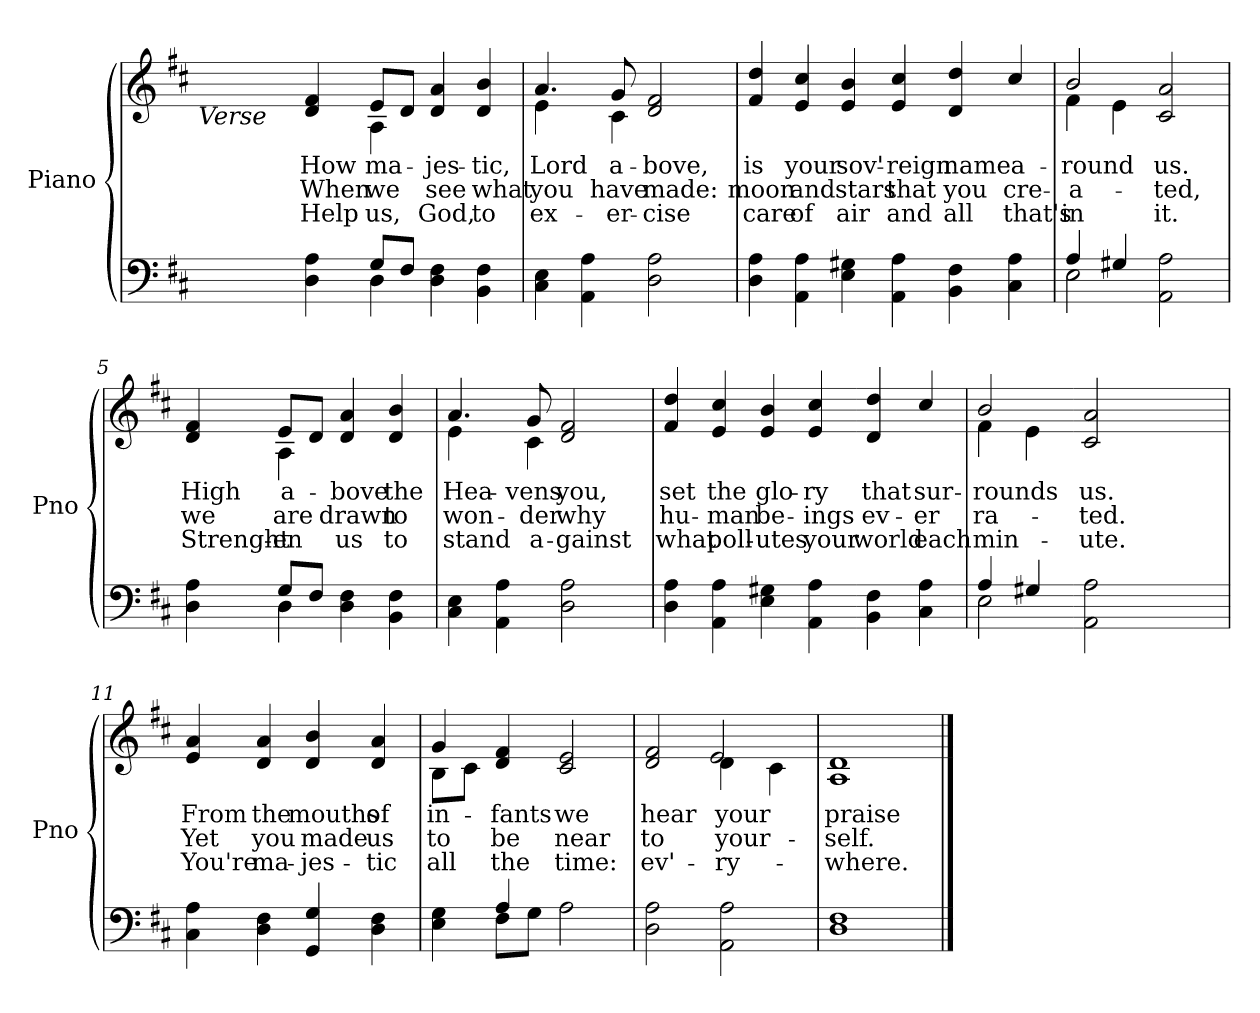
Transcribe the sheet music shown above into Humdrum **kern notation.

**kern	**kern	**text	**text	**text
*part2	*part1	*part1	*part1	*part1
*staff2	*staff1	*staff1	*staff1	*staff1
*I"Piano	*I"Piano	*	*	*
*I'Pno	*I'Pno	*	*	*
*clefF4	*clefG2	*	*	*
*k[f#c#]	*k[f#c#]	*	*	*
=1	=1	=1	=1	=1
*^	*^	*	*	*
!	!	!LO:TX:b:i:t=Verse	!	!	!	!
1ryy	1ryy	1ryy	1ryy	.	.	.
!	!	!	!	!LO:LY:b	!LO:LY:b	!LO:LY:b
4D\ 4A\	4ryy	4d/ 4f#/	4ryy	How	When	Help
!	!	!	!	!LO:LY:b	!LO:LY:b	!LO:LY:b
8G/L	4D\	8e/L	4A\	ma-	we	us,
8F#/J	.	8d/J	.	.	.	.
!	!	!	!	!LO:LY:b	!LO:LY:b	!LO:LY:b
4D\ 4F#\	2ryy	4d/ 4a/	2ryy	-jes-	see	God,
!	!	!	!	!LO:LY:b	!LO:LY:b	!LO:LY:b
4BB\ 4F#\	.	4d/ 4b/	.	-tic,	what	to
*v	*v	*	*	*	*	*
=2	=2	=2	=2	=2	=2
!	!	!	!LO:LY:b	!LO:LY:b	!LO:LY:b
4C#\ 4E\	4e\	4.a/	Lord	you	ex-
4AA\ 4A\	8ryy	.	.	.	.
!	!	!	!LO:LY:b	!LO:LY:b	!LO:LY:b
.	8g/	4c#\	a-	have	-er-
!	!	!	!LO:LY:b	!LO:LY:b	!LO:LY:b
2D\ 2A\	2d/ 2f#/	.	-bove,	made:	-cise
.	.	4.ryy	.	.	.
=3	=3	=3	=3	=3	=3
!	!	!	!LO:LY:b	!LO:LY:b	!LO:LY:b
*	*v	*v	*	*	*
4D\ 4A\	4f#/ 4dd/	is	moon	care
!	!	!LO:LY:b	!LO:LY:b	!LO:LY:b
4AA\ 4A\	4e/ 4cc#/	your	and	of
!	!	!LO:LY:b	!LO:LY:b	!LO:LY:b
4E\ 4G#X\	4e/ 4b/	sov'-	stars	air
!	!	!LO:LY:b	!LO:LY:b	!LO:LY:b
4AA\ 4A\	4e/ 4cc#/	-reign	that	and
!	!	!LO:LY:b	!LO:LY:b	!LO:LY:b
4BB\ 4F#\	4d/ 4dd/	name	you	all
!	!	!LO:LY:b	!LO:LY:b	!LO:LY:b
4C#\ 4A\	4cc#/	a-	cre-	that's
=4	=4	=4	=4	=4
*^	*	*	*	*
!	!	!	!LO:LY:b	!LO:LY:b	!LO:LY:b
*	*	*^	*	*	*
4A/	2E\	4f#\	2b/	-round	-a-	in
4G#X/	.	4e\	.	.	.	.
!	!	!	!	!LO:LY:b	!LO:LY:b	!LO:LY:b
2AA\ 2A\	2ryy	2c#/ 2a/	2ryy	us.	-ted,	it.
!!LO:LB:g=z	!!
=5	=5	=5	=5	=5	=5	=5
!	!	!	!	!LO:LY:b	!LO:LY:b	!LO:LY:b
4D\ 4A\	4ryy	4d/ 4f#/	4ryy	High	we	Strenght-
!	!	!	!	!LO:LY:b	!LO:LY:b	!LO:LY:b
8G/L	4D\	8e/L	4A\	a-	are	-en
8F#/J	.	8d/J	.	.	.	.
!	!	!	!	!LO:LY:b	!LO:LY:b	!LO:LY:b
4D\ 4F#\	2ryy	4d/ 4a/	2ryy	-bove	drawn	us
!	!	!	!	!LO:LY:b	!LO:LY:b	!LO:LY:b
4BB\ 4F#\	.	4d/ 4b/	.	the	to	to
*v	*v	*	*	*	*	*
=6	=6	=6	=6	=6	=6
!	!	!	!LO:LY:b	!LO:LY:b	!LO:LY:b
4C#\ 4E\	4e\	4.a/	Hea-	won-	stand
4AA\ 4A\	8ryy	.	.	.	.
!	!	!	!LO:LY:b	!LO:LY:b	!LO:LY:b
.	8g/	4c#\	-vens	-der	a-
!	!	!	!LO:LY:b	!LO:LY:b	!LO:LY:b
2D\ 2A\	2d/ 2f#/	.	you,	why	-gainst
.	.	4.ryy	.	.	.
=7	=7	=7	=7	=7	=7
!	!	!	!LO:LY:b	!LO:LY:b	!LO:LY:b
*	*v	*v	*	*	*
4D\ 4A\	4f#/ 4dd/	set	hu-	what
!	!	!LO:LY:b	!LO:LY:b	!LO:LY:b
4AA\ 4A\	4e/ 4cc#/	the	-man	poll-
!	!	!LO:LY:b	!LO:LY:b	!LO:LY:b
4E\ 4G#X\	4e/ 4b/	glo-	be-	-utes
!	!	!LO:LY:b	!LO:LY:b	!LO:LY:b
4AA\ 4A\	4e/ 4cc#/	-ry	-ings	your
=8-	=8-	=8-	=8-	=8-
!	!	!LO:LY:b	!LO:LY:b	!LO:LY:b
4BB\ 4F#\	4d/ 4dd/	that	ev-	world
!	!	!LO:LY:b	!LO:LY:b	!LO:LY:b
4C#\ 4A\	4cc#/	sur-	-er	each
=9	=9	=9	=9	=9
*^	*	*	*	*
!	!	!	!LO:LY:b	!LO:LY:b	!LO:LY:b
*	*	*^	*	*	*
4A/	2E\	4f#\	2b/	-rounds	ra-	min-
4G#X/	.	4e\	.	.	.	.
*v	*v	*	*	*	*	*
*	*v	*v	*	*	*
=10-	=10-	=10-	=10-	=10-
!	!	!LO:LY:b	!LO:LY:b	!LO:LY:b
2AA\ 2A\	2c#/ 2a/	us.	-ted.	-ute.
2ryy	2ryy	.	.	.
!!LO:LB:g=z
=11	=11	=11	=11	=11
!	!	!LO:LY:b	!LO:LY:b	!LO:LY:b
4C#\ 4A\	4e/ 4a/	From	Yet	You're
!	!	!LO:LY:b	!LO:LY:b	!LO:LY:b
4D\ 4F#\	4d/ 4a/	the	you	ma-
!	!	!LO:LY:b	!LO:LY:b	!LO:LY:b
4GG/ 4G/	4d/ 4b/	mouths	made	-jes-
!	!	!LO:LY:b	!LO:LY:b	!LO:LY:b
4D\ 4F#\	4d/ 4a/	of	us	-tic
=12	=12	=12	=12	=12
*^	*	*	*	*
!	!	!	!LO:LY:b	!LO:LY:b	!LO:LY:b
*	*	*^	*	*	*
4E\ 4G\	4ryy	8B\L	4g/	in-	to	all
.	.	8c#\J	.	.	.	.
!	!	!	!	!LO:LY:b	!LO:LY:b	!LO:LY:b
8F#\L	4A/	4d/ 4f#/	2.ryy	-fants	be	the
8G\J	.	.	.	.	.	.
!	!	!	!	!LO:LY:b	!LO:LY:b	!LO:LY:b
2A\	2ryy	2c#/ 2e/	.	we	near	time:
=13	=13	=13	=13	=13	=13	=13
!	!	!	!	!LO:LY:b	!LO:LY:b	!LO:LY:b
*v	*v	*	*	*	*	*
2D\ 2A\	2d/ 2f#/	2ryy	hear	to	ev'-
!	!	!	!LO:LY:b	!LO:LY:b	!LO:LY:b
2AA\ 2A\	4d\	2e/	your	your-	-ry-
.	4c#\	.	.	.	.
*	*v	*v	*	*	*
=14	=14	=14	=14	=14
!	!	!LO:LY:b	!LO:LY:b	!LO:LY:b
1D 1F#	1A 1d	praise	-self.	-where.
==	==	==	==	==
*-	*-	*-	*-	*-
